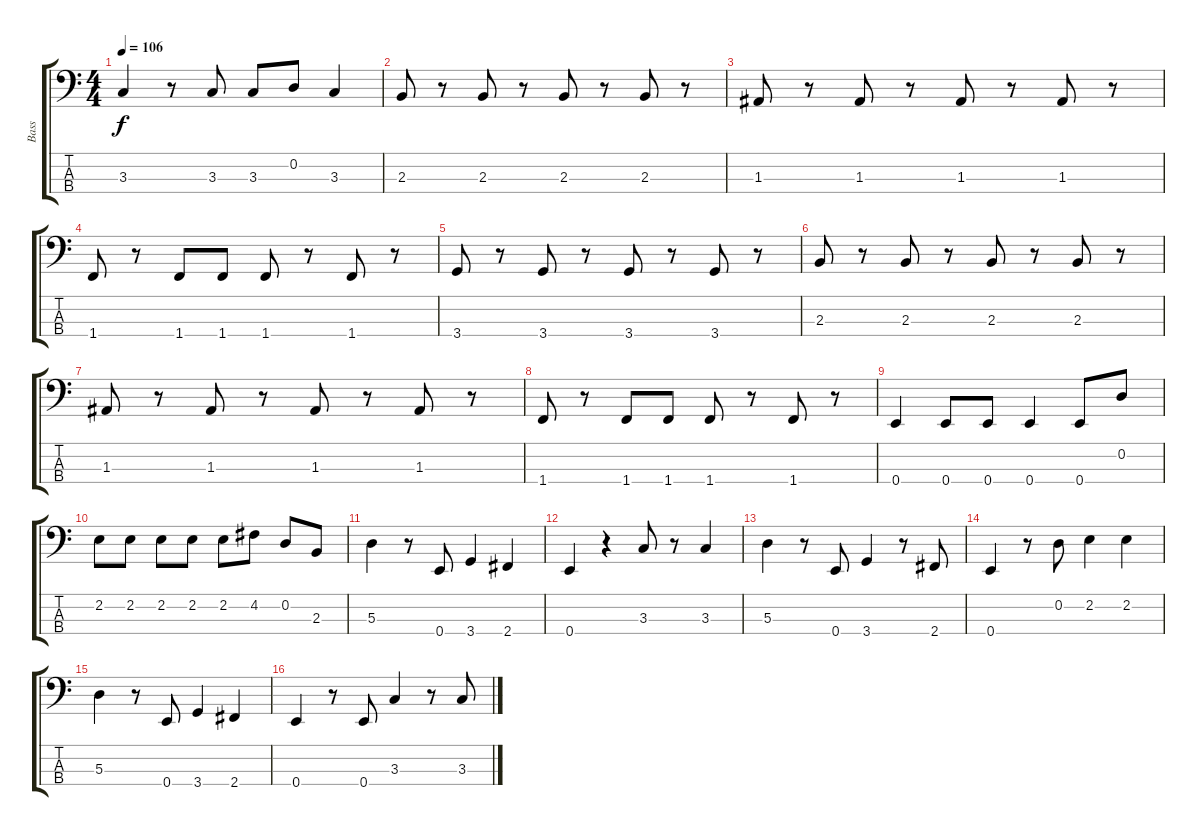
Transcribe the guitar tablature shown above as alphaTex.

\track ("Bass" "Bass") {instrument electricbassfinger}
\staff {score tabs}
\tuning (G2 D2 A1 E1) {hide}
\ts (4 4)
\tempo 106
\clef f4
\ks c
3.3.4{dy f} r.8 3.3.8 3.3.8 0.2.8 3.3.4 |
2.3.8 r.8 2.3.8 r.8 2.3.8 r.8 2.3.8 r.8 |
1.3.8 r.8 1.3.8 r.8 1.3.8 r.8 1.3.8 r.8 |
1.4.8 r.8 1.4.8 1.4.8 1.4.8 r.8 1.4.8 r.8 |
3.4.8 r.8 3.4.8 r.8 3.4.8 r.8 3.4.8 r.8 |
2.3.8 r.8 2.3.8 r.8 2.3.8 r.8 2.3.8 r.8 |
1.3.8 r.8 1.3.8 r.8 1.3.8 r.8 1.3.8 r.8 |
1.4.8 r.8 1.4.8 1.4.8 1.4.8 r.8 1.4.8 r.8 |
0.4.4 0.4.8 0.4.8 0.4.4 0.4.8 0.2.8 |
2.2.8 2.2.8 2.2.8 2.2.8 2.2.8 4.2.8 0.2.8 2.3.8 |
5.3.4 r.8 0.4.8 3.4.4 2.4.4 |
0.4.4 r.4 3.3.8 r.8 3.3.4 |
5.3.4 r.8 0.4.8 3.4.4 r.8 2.4.8 |
0.4.4 r.8 0.2.8 2.2.4 2.2.4 |
5.3.4 r.8 0.4.8 3.4.4 2.4.4 |
0.4.4 r.8 0.4.8 3.3.4 r.8 3.3.8
